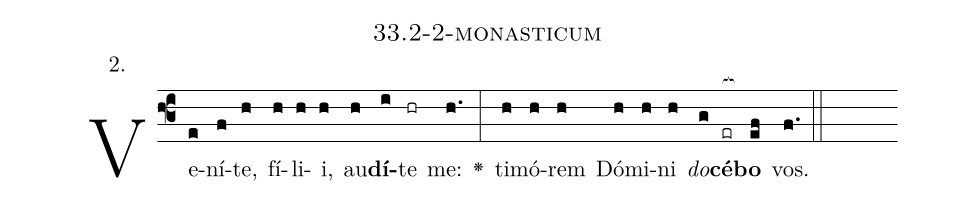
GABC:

name: 33.2-2-monasticum;
annotation: 2.;
%%
(f3)Ve(e)ní(f)te,(h) fí(h)li(h)i,(h) au(h)<b>dí</b>(i)te(hr) me:(h.) <v>\greheightstar</v>(:) ti(h)mó(h)rem(h) Dó(h)mi(h)ni(h) <i>do</i>(g)<b>cé</b>(er[ocb:1{])<b>bo</b>(ef[ocb:0}]) vos.(f.) (::)


%E(h) u(h) o(h) u(g) a(ef) e.(f.) (::)
